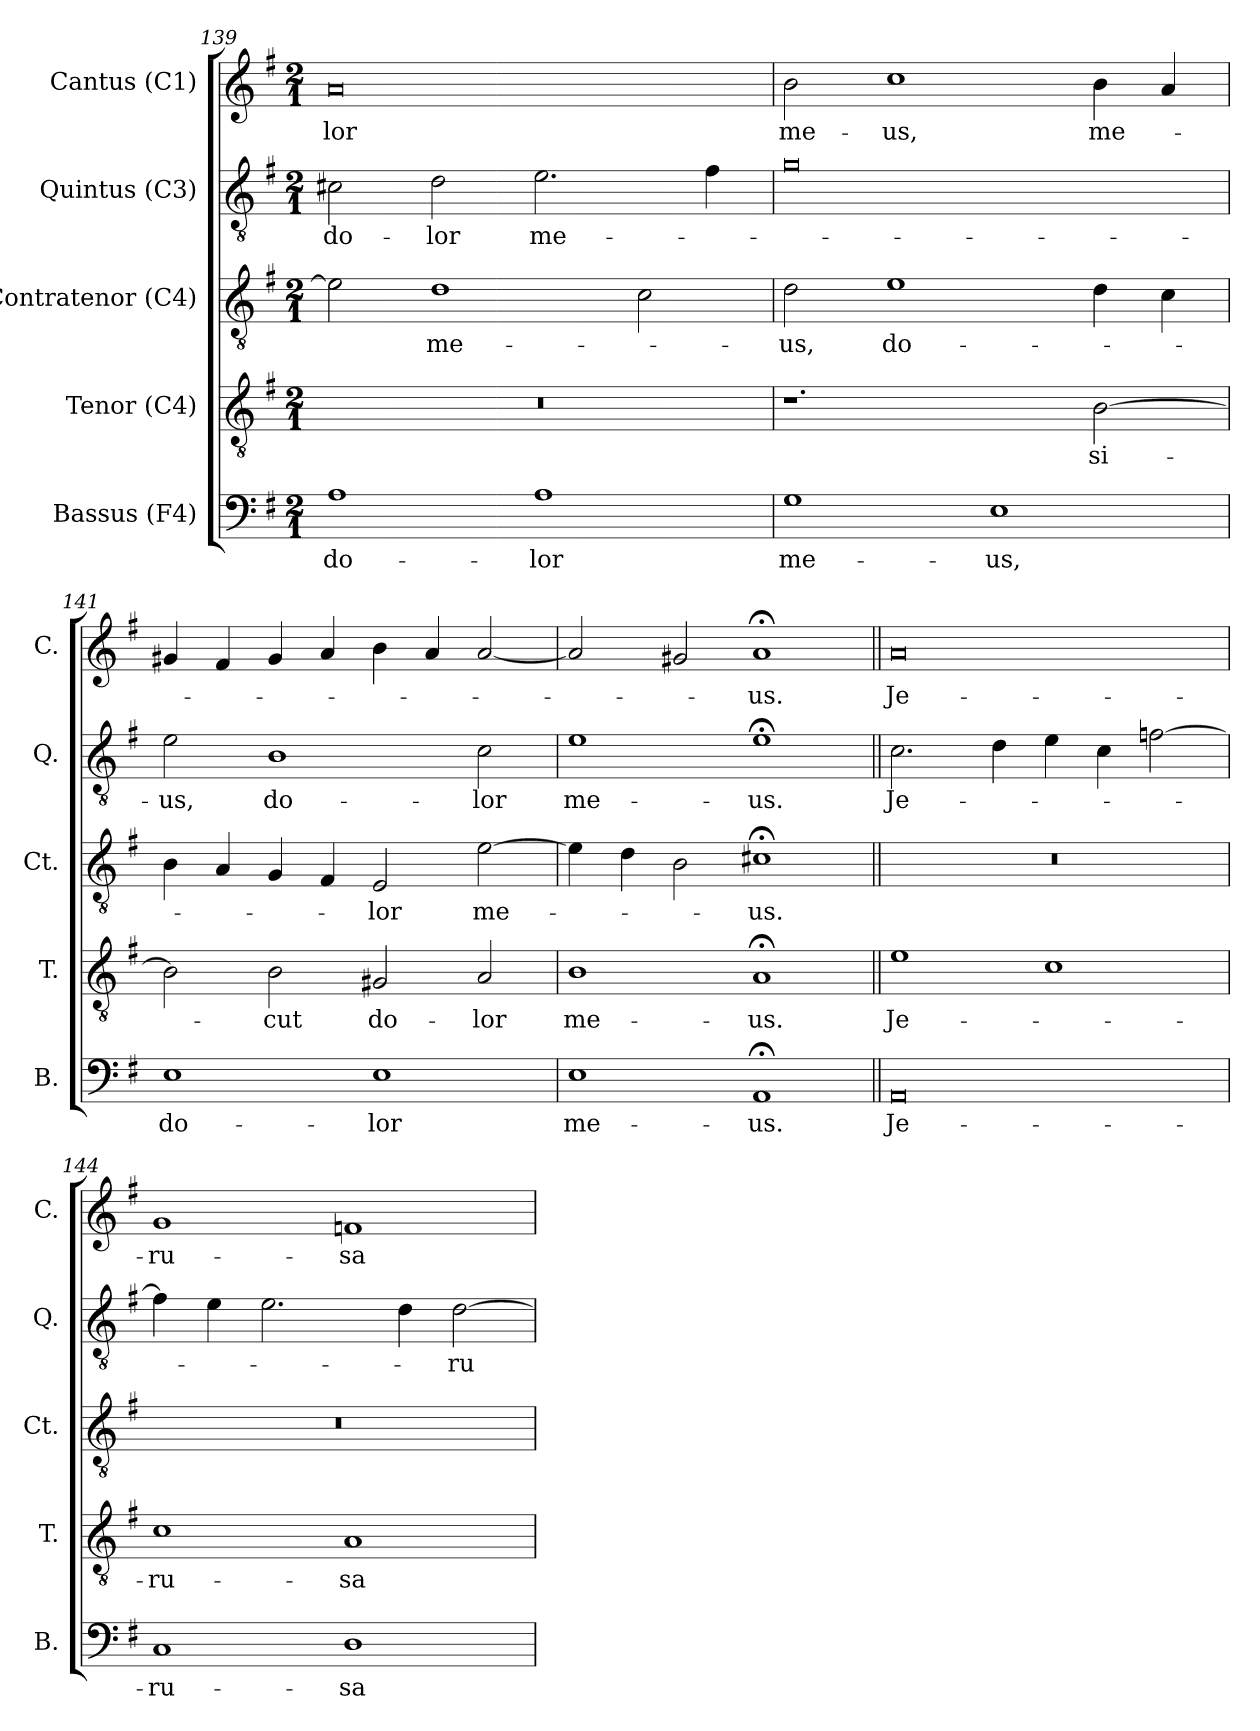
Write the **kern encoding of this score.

**kern	**text	**kern	**text	**kern	**text	**kern	**text	**kern	**text
*part5	*part5	*part4	*part4	*part3	*part3	*part2	*part2	*part1	*part1
*staff5	*staff5	*staff4	*staff4	*staff3	*staff3	*staff2	*staff2	*staff1	*staff1
*I"Bassus (F4)	*	*I"Tenor (C4)	*	*I"Contratenor (C4)	*	*I"Quintus (C3)	*	*I"Cantus (C1)	*
*I'B.	*	*I'T.	*	*I'Ct.	*	*I'Q.	*	*I'C.	*
*clefF4	*	*clefGv2	*	*clefGv2	*	*clefGv2	*	*clefG2	*
*	*	*	*	*ITrd7c12	*	*	*	*	*
*k[f#]	*	*k[f#]	*	*k[f#]	*	*k[f#]	*	*k[f#]	*
*G:	*	*G:	*	*G:	*	*G:	*	*G:	*
*M2/1	*	*M2/1	*	*M2/1	*	*M2/1	*	*M2/1	*
=139	=139	=139	=139	=139	=139	=139	=139	=139	=139
!	!LO:LY:b:color=#000000	!LO:N:vis=1	!	!	!	!	!	!	!
!	!	!	!	!	!	!	!LO:LY:b:color=#000000	!	!
!	!	!	!	!	!	!	!	!	!LO:LY:b:color=#000000
1Ai	do-	0r	.	2Ei\]	.	2c#Xi\	do-	0ai	-lor
!	!	!	!	!	!LO:LY:b:color=#000000	!	!	!	!
!	!	!	!	!	!	!	!LO:LY:b:color=#000000	!	!
.	.	.	.	1Di	me-	2di\	-lor	.	.
!	!LO:LY:b:color=#000000	!	!	!	!	!	!	!	!
!	!	!	!	!	!	!	!LO:LY:b:color=#000000	!	!
1Ai	-lor	.	.	.	.	2.ei\	me-	.	.
.	.	.	.	2Ci\	.	.	.	.	.
.	.	.	.	.	.	4f#i\	.	.	.
=140	=140	=140	=140	=140	=140	=140	=140	=140	=140
!	!LO:LY:b:color=#000000	!	!	!	!	!	!	!	!
!	!	!	!	!	!LO:LY:b:color=#000000	!	!	!	!
!	!	!	!	!	!	!	!	!	!LO:LY:b:color=#000000
1Gi	me-	1.r	.	2Di\	-us,	0gi	.	2bi\	me-
!	!	!	!	!	!LO:LY:b:color=#000000	!	!	!	!
!	!	!	!	!	!	!	!	!	!LO:LY:b:color=#000000
.	.	.	.	1Ei	do-	.	.	1cci	-us,
!	!LO:LY:b:color=#000000	!	!	!	!	!	!	!	!
1Ei	-us,	.	.	.	.	.	.	.	.
!	!	!	!LO:LY:b:color=#000000	!	!	!	!	!	!
!	!	!	!	!	!	!	!	!	!LO:LY:b:color=#000000
.	.	[2Bi\	si-	4Di\	.	.	.	4bi\	me-
.	.	.	.	4Ci\	.	.	.	4ai/	.
=141	=141	=141	=141	=141	=141	=141	=141	=141	=141
!	!LO:LY:b:color=#000000	!	!	!	!	!	!	!	!
!	!	!	!	!	!	!	!LO:LY:b:color=#000000	!	!
1Ei	do-	2Bi\]	.	4BBi\	.	2ei\	-us,	4g#Xi/	.
.	.	.	.	4AAi/	.	.	.	4f#i/	.
!	!	!	!LO:LY:b:color=#000000	!	!	!	!	!	!
!	!	!	!	!	!	!	!LO:LY:b:color=#000000	!	!
.	.	2Bi\	-cut	4GGi/	.	1Bi	do-	4g#i/	.
.	.	.	.	4FF#i/	.	.	.	4ai/	.
!	!LO:LY:b:color=#000000	!	!	!	!	!	!	!	!
!	!	!	!LO:LY:b:color=#000000	!	!	!	!	!	!
!	!	!	!	!	!LO:LY:b:color=#000000	!	!	!	!
1Ei	-lor	2G#Xi/	do-	2EEi/	-lor	.	.	4bi\	.
.	.	.	.	.	.	.	.	4ai/	.
!	!	!	!LO:LY:b:color=#000000	!	!	!	!	!	!
!	!	!	!	!	!LO:LY:b:color=#000000	!	!	!	!
!	!	!	!	!	!	!	!LO:LY:b:color=#000000	!	!
.	.	2Ai/	-lor	[2Ei\	me-	2ci\	-lor	[2ai/	.
=142	=142	=142	=142	=142	=142	=142	=142	=142	=142
!	!LO:LY:b:color=#000000	!	!	!	!	!	!	!	!
!	!	!	!LO:LY:b:color=#000000	!	!	!	!	!	!
!	!	!	!	!	!	!	!LO:LY:b:color=#000000	!	!
1Ei	me-	1Bi	me-	4Ei\]	.	1ei	me-	2ai/]	.
.	.	.	.	4Di\	.	.	.	.	.
.	.	.	.	2BBi\	.	.	.	2g#Xi/	.
!	!LO:LY:b:color=#000000	!	!	!	!	!	!	!	!
!	!	!	!LO:LY:b:color=#000000	!	!	!	!	!	!
!	!	!	!	!	!LO:LY:b:color=#000000	!	!	!	!
!	!	!	!	!	!	!	!LO:LY:b:color=#000000	!	!
!	!	!	!	!	!	!	!	!	!LO:LY:b:color=#000000
1AA;i	-us.	1A;i	-us.	1C#X;i	-us.	1e;i	-us.	1a;i	-us.
!!LO:LB:g=z
=143||	=143||	=143||	=143||	=143||	=143||	=143||	=143||	=143||	=143||
!	!LO:LY:b:color=#000000	!	!	!	!	!	!	!	!
!	!	!	!LO:LY:b:color=#000000	!LO:N:vis=1	!	!	!	!	!
!	!	!	!	!	!	!	!LO:LY:b:color=#000000	!	!
!	!	!	!	!	!	!	!	!	!LO:LY:b:color=#000000
0AAi	Je-	1ei	Je-	0r	.	2.ci\	Je-	0ai	Je-
.	.	.	.	.	.	4di\	.	.	.
.	.	1ci	.	.	.	4ei\	.	.	.
.	.	.	.	.	.	4ci\	.	.	.
.	.	.	.	.	.	[2fni\	.	.	.
=144	=144	=144	=144	=144	=144	=144	=144	=144	=144
!	!LO:LY:b:color=#000000	!	!	!	!	!	!	!	!
!	!	!	!LO:LY:b:color=#000000	!LO:N:vis=1	!	!	!	!	!
!	!	!	!	!	!	!	!	!	!LO:LY:b:color=#000000
1Ci	-ru-	1ci	-ru-	0r	.	4fi\]	.	1gi	-ru-
.	.	.	.	.	.	4ei\	.	.	.
.	.	.	.	.	.	2.ei\	.	.	.
!	!LO:LY:b:color=#000000	!	!	!	!	!	!	!	!
!	!	!	!LO:LY:b:color=#000000	!	!	!	!	!	!
!	!	!	!	!	!	!	!	!	!LO:LY:b:color=#000000
1Di	-sa-	1Ai	-sa-	.	.	.	.	1fni	-sa-
.	.	.	.	.	.	4di\	.	.	.
!	!	!	!	!	!	!	!LO:LY:b:color=#000000	!	!
.	.	.	.	.	.	[2di\	-ru-	.	.
=	=	=	=	=	=	=	=	=	=
*-	*-	*-	*-	*-	*-	*-	*-	*-	*-
